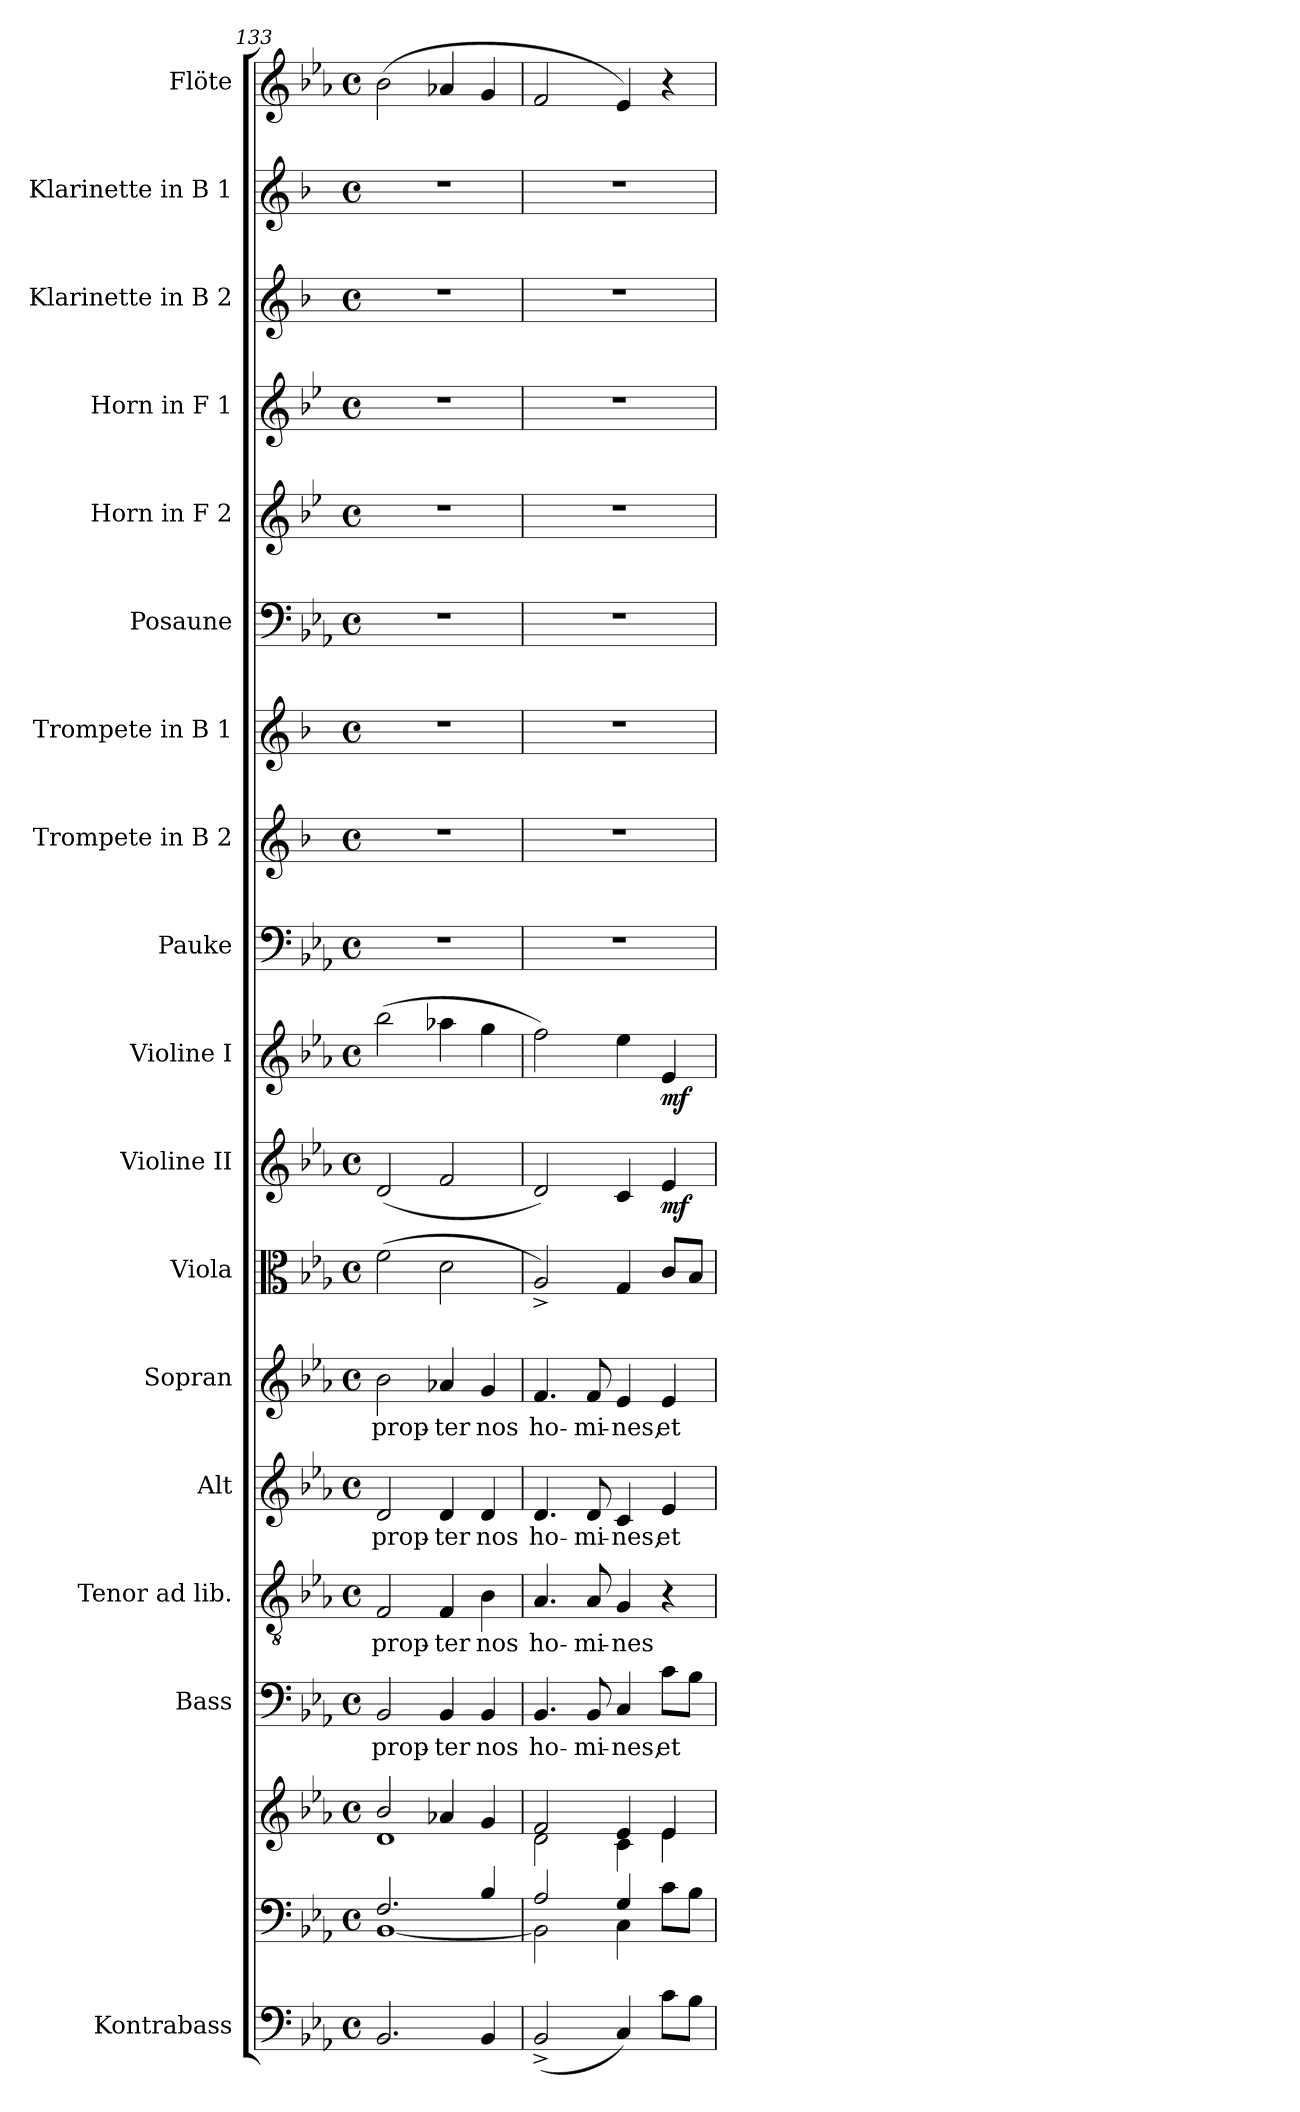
**kern	**kern	**kern	**kern	**text	**kern	**text	**kern	**text	**kern	**text	**kern	**kern	**dynam	**kern	**dynam	**kern	**kern	**kern	**kern	**kern	**kern	**kern	**kern	**kern
*part18	*part17	*part17	*part16	*part16	*part15	*part15	*part14	*part14	*part13	*part13	*part12	*part11	*part11	*part10	*part10	*part9	*part8	*part7	*part6	*part5	*part4	*part3	*part2	*part1
*staff19	*staff18	*staff17	*staff16	*staff16	*staff15	*staff15	*staff14	*staff14	*staff13	*staff13	*staff12	*staff11	*staff11	*staff10	*staff10	*staff9	*staff8	*staff7	*staff6	*staff5	*staff4	*staff3	*staff2	*staff1
*I"Kontrabass	*	*	*I"Bass	*	*I"Tenor ad lib.	*	*I"Alt	*	*I"Sopran	*	*I"Viola	*I"Violine II	*	*I"Violine I	*	*I"Pauke	*I"Trompete in B 2	*I"Trompete in B 1	*I"Posaune	*I"Horn in F 2	*I"Horn in F 1	*I"Klarinette in B 2	*I"Klarinette in B 1	*I"Flöte
*I'Kb.	*	*	*I'B	*	*I'T	*	*I'A	*	*I'S	*	*I'Vla.	*I'Vl. II	*	*I'Vl. I	*	*I'Pk.	*	*	*I'Pos.	*I'Hrn. 2	*I'Hrn. 1	*	*	*I'Fl.
!!LO:PB:g=z
*clefF4	*clefF4	*clefG2	*clefF4	*	*clefGv2	*	*clefG2	*	*clefG2	*	*clefC3	*clefG2	*	*clefG2	*	*clefF4	*clefG2	*clefG2	*clefF4	*clefG2	*clefG2	*clefG2	*clefG2	*clefG2
*ITrd7c12	*	*	*	*	*	*	*	*	*	*	*	*	*	*	*	*	*ITrd1c2	*ITrd1c2	*	*ITrd4c7	*ITrd4c7	*ITrd1c2	*ITrd1c2	*
*k[b-e-a-]	*k[b-e-a-]	*k[b-e-a-]	*k[b-e-a-]	*	*k[b-e-a-]	*	*k[b-e-a-]	*	*k[b-e-a-]	*	*k[b-e-a-]	*k[b-e-a-]	*	*k[b-e-a-]	*	*k[b-e-a-]	*k[b-e-a-]	*k[b-e-a-]	*k[b-e-a-]	*k[b-e-a-]	*k[b-e-a-]	*k[b-e-a-]	*k[b-e-a-]	*k[b-e-a-]
*E-:	*E-:	*E-:	*E-:	*	*E-:	*	*E-:	*	*E-:	*	*E-:	*E-:	*	*E-:	*	*E-:	*E-:	*E-:	*E-:	*E-:	*E-:	*E-:	*E-:	*E-:
*M4/4	*M4/4	*M4/4	*M4/4	*	*M4/4	*	*M4/4	*	*M4/4	*	*M4/4	*M4/4	*	*M4/4	*	*M4/4	*M4/4	*M4/4	*M4/4	*M4/4	*M4/4	*M4/4	*M4/4	*M4/4
*met(c)	*met(c)	*met(c)	*met(c)	*	*met(c)	*	*met(c)	*	*met(c)	*	*met(c)	*met(c)	*	*met(c)	*	*met(c)	*met(c)	*met(c)	*met(c)	*met(c)	*met(c)	*met(c)	*met(c)	*met(c)
=133	=133	=133	=133	=133	=133	=133	=133	=133	=133	=133	=133	=133	=133	=133	=133	=133	=133	=133	=133	=133	=133	=133	=133	=133
*	*^	*^	*	*	*	*	*	*	*	*	*	*	*	*	*	*	*	*	*	*	*	*	*	*
!	!	!	!	!	!	!LO:LY:b	!	!LO:LY:b	!	!LO:LY:b	!	!LO:LY:b	!	!	!	!	!	!	!	!	!	!	!	!	!	!
2.BBB-/	2.F/	[<1BB-	2b-/	1d	2BB-/	prop-	2F/	prop-	2d/	prop-	2b-\	prop-	(>2f\	(<2d/	.	(>2bb-\	.	1r	1r	1r	1r	1r	1r	1r	1r	(>2b-\
!	!	!	!	!	!	!LO:LY:b	!	!LO:LY:b	!	!LO:LY:b	!	!LO:LY:b	!	!	!	!	!	!	!	!	!	!	!	!	!	!
.	.	.	4a-X/	.	4BB-/	-ter	4F/	-ter	4d/	-ter	4a-X/	-ter	2d\	2f/	.	4aa-X\	.	.	.	.	.	.	.	.	.	4a-X/
!	!	!	!	!	!	!LO:LY:b	!	!LO:LY:b	!	!LO:LY:b	!	!LO:LY:b	!	!	!	!	!	!	!	!	!	!	!	!	!	!
4BBB-/	4B-/	.	4g/	.	4BB-/	nos	4B-\	nos	4d/	nos	4g/	nos	.	.	.	4gg\	.	.	.	.	.	.	.	.	.	4g/
=134	=134	=134	=134	=134	=134	=134	=134	=134	=134	=134	=134	=134	=134	=134	=134	=134	=134	=134	=134	=134	=134	=134	=134	=134	=134	=134
!	!	!	!	!	!	!LO:LY:b	!	!LO:LY:b	!	!LO:LY:b	!	!LO:LY:b	!	!	!	!	!	!	!	!	!	!	!	!	!	!
(<2BBB-^>/	2A-/	2BB-\]	2f/	2d\	4.BB-/	ho-	4.A-/	ho-	4.d/	ho-	4.f/	ho-	2A-^>/)	2d/)	.	2ff\)	.	1r	1r	1r	1r	1r	1r	1r	1r	2f/
!	!	!	!	!	!	!LO:LY:b	!	!LO:LY:b	!	!LO:LY:b	!	!LO:LY:b	!	!	!	!	!	!	!	!	!	!	!	!	!	!
.	.	.	.	.	8BB-/	-mi-	8A-/	-mi-	8d/	-mi-	8f/	-mi-	.	.	.	.	.	.	.	.	.	.	.	.	.	.
!	!	!	!	!	!	!LO:LY:b	!	!LO:LY:b	!	!LO:LY:b	!	!LO:LY:b	!	!	!	!	!	!	!	!	!	!	!	!	!	!
4CC/)	4G/	4C\	4e-/	4c\	4C/	-nes,	4G/	-nes	4c/	-nes,	4e-/	-nes,	4G/	4c/	.	4ee-\	.	.	.	.	.	.	.	.	.	4e-/)
!	!	!	!	!	!	!LO:LY:b	!	!	!	!LO:LY:b	!	!LO:LY:b	!	!	!LO:DY:b	!	!LO:DY:b	!	!	!	!	!	!	!	!	!
8C\L	4ryy	8c\L	4e-/	4e-\	8c\L	et	4r	.	4e-/	et	4e-/	et	8c/L	4e-/	mf	4e-/	mf	.	.	.	.	.	.	.	.	4r
8BB-\J	.	8B-\J	.	.	8B-\J	.	.	.	.	.	.	.	8B-/J	.	.	.	.	.	.	.	.	.	.	.	.	.
*	*v	*v	*	*	*	*	*	*	*	*	*	*	*	*	*	*	*	*	*	*	*	*	*	*	*	*
*	*	*v	*v	*	*	*	*	*	*	*	*	*	*	*	*	*	*	*	*	*	*	*	*	*	*
=	=	=	=	=	=	=	=	=	=	=	=	=	=	=	=	=	=	=	=	=	=	=	=	=
*-	*-	*-	*-	*-	*-	*-	*-	*-	*-	*-	*-	*-	*-	*-	*-	*-	*-	*-	*-	*-	*-	*-	*-	*-
